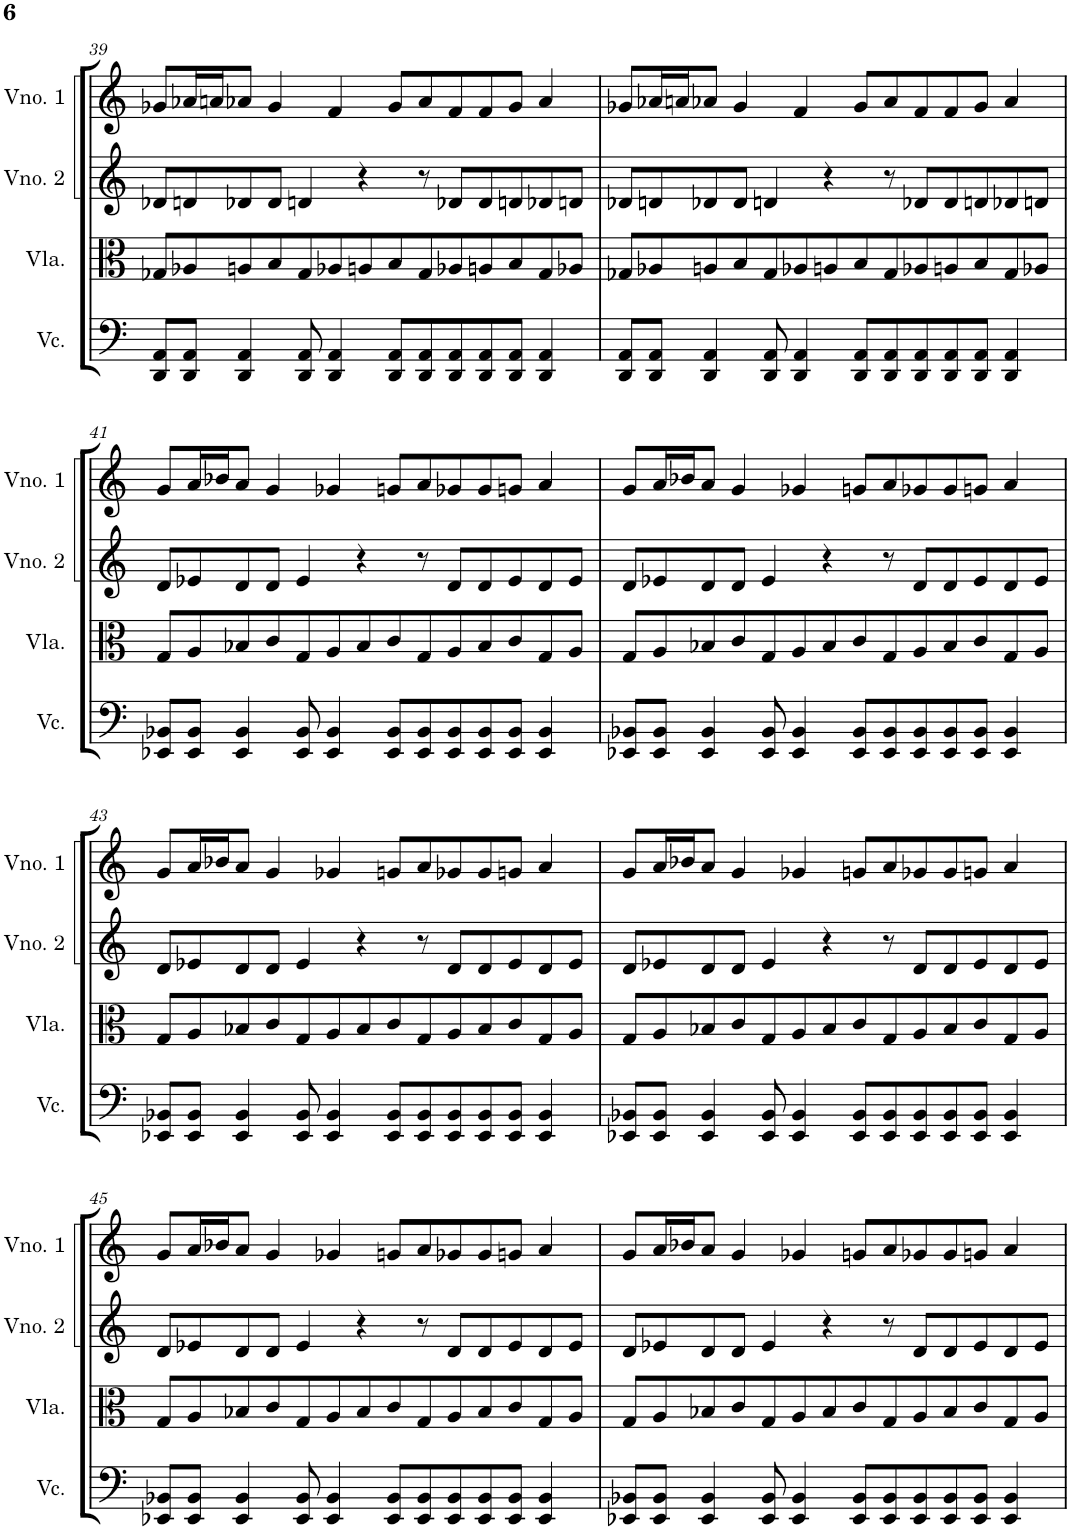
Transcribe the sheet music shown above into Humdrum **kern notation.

**kern	**kern	**kern	**kern
*part4	*part3	*part2	*part1
*staff4	*staff3	*staff2	*staff1
*I"Violoncelo	*I"Viola	*I"Violino 2	*I"Violino 1
*I'Vc.	*I'Vla.	*I'Vno. 2	*I'Vno. 1
!!LO:PB:g=z
*clefF4	*clefC3	*clefG2	*clefG2
*k[]	*k[]	*k[]	*k[]
*M7/4	*M7/4	*M7/4	*M7/4
=39	=39	=39	=39
8DD/ 8AA/L	8G-X/L	8d-X/L	8g-X/L
8DD/ 8AA/J	8A-X/	8dn/	16a-X/L
.	.	.	16an/J
4DD/ 4AA/	8An/	8d-X/	8a-X/J
.	8B/	8d-/J	4g-/
8DD/ 8AA/	8G-/	4dn/	.
4DD/ 4AA/	8A-X/	.	4f/
.	8An/	4r	.
8DD/ 8AA/L	8B/	.	8g-/L
8DD/ 8AA/	8G-/	8r	8a-/
8DD/ 8AA/	8A-X/	8d-X/L	8f/
8DD/ 8AA/	8An/	8d-/	8f/
8DD/ 8AA/J	8B/	8dn/	8g-/J
4DD/ 4AA/	8G-/	8d-X/	4a-/
.	8A-X/J	8dn/J	.
=40	=40	=40	=40
8DD/ 8AA/L	8G-X/L	8d-X/L	8g-X/L
8DD/ 8AA/J	8A-X/	8dn/	16a-X/L
.	.	.	16an/J
4DD/ 4AA/	8An/	8d-X/	8a-X/J
.	8B/	8d-/J	4g-/
8DD/ 8AA/	8G-/	4dn/	.
4DD/ 4AA/	8A-X/	.	4f/
.	8An/	4r	.
8DD/ 8AA/L	8B/	.	8g-/L
8DD/ 8AA/	8G-/	8r	8a-/
8DD/ 8AA/	8A-X/	8d-X/L	8f/
8DD/ 8AA/	8An/	8d-/	8f/
8DD/ 8AA/J	8B/	8dn/	8g-/J
4DD/ 4AA/	8G-/	8d-X/	4a-/
.	8A-X/J	8dn/J	.
!!LO:LB:g=z
=41	=41	=41	=41
8EE-X/ 8BB-X/L	8G/L	8d/L	8g/L
8EE-/ 8BB-/J	8A/	8e-X/	16a/L
.	.	.	16b-X/J
4EE-/ 4BB-/	8B-X/	8d/	8a/J
.	8c/	8d/J	4g/
8EE-/ 8BB-/	8G/	4e-/	.
4EE-/ 4BB-/	8A/	.	4g-X/
.	8B-/	4r	.
8EE-/ 8BB-/L	8c/	.	8gn/L
8EE-/ 8BB-/	8G/	8r	8a/
8EE-/ 8BB-/	8A/	8d/L	8g-X/
8EE-/ 8BB-/	8B-/	8d/	8g-/
8EE-/ 8BB-/J	8c/	8e-/	8gn/J
4EE-/ 4BB-/	8G/	8d/	4a/
.	8A/J	8e-/J	.
=42	=42	=42	=42
8EE-X/ 8BB-X/L	8G/L	8d/L	8g/L
8EE-/ 8BB-/J	8A/	8e-X/	16a/L
.	.	.	16b-X/J
4EE-/ 4BB-/	8B-X/	8d/	8a/J
.	8c/	8d/J	4g/
8EE-/ 8BB-/	8G/	4e-/	.
4EE-/ 4BB-/	8A/	.	4g-X/
.	8B-/	4r	.
8EE-/ 8BB-/L	8c/	.	8gn/L
8EE-/ 8BB-/	8G/	8r	8a/
8EE-/ 8BB-/	8A/	8d/L	8g-X/
8EE-/ 8BB-/	8B-/	8d/	8g-/
8EE-/ 8BB-/J	8c/	8e-/	8gn/J
4EE-/ 4BB-/	8G/	8d/	4a/
.	8A/J	8e-/J	.
!!LO:LB:g=z
=43	=43	=43	=43
8EE-X/ 8BB-X/L	8G/L	8d/L	8g/L
8EE-/ 8BB-/J	8A/	8e-X/	16a/L
.	.	.	16b-X/J
4EE-/ 4BB-/	8B-X/	8d/	8a/J
.	8c/	8d/J	4g/
8EE-/ 8BB-/	8G/	4e-/	.
4EE-/ 4BB-/	8A/	.	4g-X/
.	8B-/	4r	.
8EE-/ 8BB-/L	8c/	.	8gn/L
8EE-/ 8BB-/	8G/	8r	8a/
8EE-/ 8BB-/	8A/	8d/L	8g-X/
8EE-/ 8BB-/	8B-/	8d/	8g-/
8EE-/ 8BB-/J	8c/	8e-/	8gn/J
4EE-/ 4BB-/	8G/	8d/	4a/
.	8A/J	8e-/J	.
=44	=44	=44	=44
8EE-X/ 8BB-X/L	8G/L	8d/L	8g/L
8EE-/ 8BB-/J	8A/	8e-X/	16a/L
.	.	.	16b-X/J
4EE-/ 4BB-/	8B-X/	8d/	8a/J
.	8c/	8d/J	4g/
8EE-/ 8BB-/	8G/	4e-/	.
4EE-/ 4BB-/	8A/	.	4g-X/
.	8B-/	4r	.
8EE-/ 8BB-/L	8c/	.	8gn/L
8EE-/ 8BB-/	8G/	8r	8a/
8EE-/ 8BB-/	8A/	8d/L	8g-X/
8EE-/ 8BB-/	8B-/	8d/	8g-/
8EE-/ 8BB-/J	8c/	8e-/	8gn/J
4EE-/ 4BB-/	8G/	8d/	4a/
.	8A/J	8e-/J	.
!!LO:LB:g=z
=45	=45	=45	=45
8EE-X/ 8BB-X/L	8G/L	8d/L	8g/L
8EE-/ 8BB-/J	8A/	8e-X/	16a/L
.	.	.	16b-X/J
4EE-/ 4BB-/	8B-X/	8d/	8a/J
.	8c/	8d/J	4g/
8EE-/ 8BB-/	8G/	4e-/	.
4EE-/ 4BB-/	8A/	.	4g-X/
.	8B-/	4r	.
8EE-/ 8BB-/L	8c/	.	8gn/L
8EE-/ 8BB-/	8G/	8r	8a/
8EE-/ 8BB-/	8A/	8d/L	8g-X/
8EE-/ 8BB-/	8B-/	8d/	8g-/
8EE-/ 8BB-/J	8c/	8e-/	8gn/J
4EE-/ 4BB-/	8G/	8d/	4a/
.	8A/J	8e-/J	.
=46	=46	=46	=46
8EE-X/ 8BB-X/L	8G/L	8d/L	8g/L
8EE-/ 8BB-/J	8A/	8e-X/	16a/L
.	.	.	16b-X/J
4EE-/ 4BB-/	8B-X/	8d/	8a/J
.	8c/	8d/J	4g/
8EE-/ 8BB-/	8G/	4e-/	.
4EE-/ 4BB-/	8A/	.	4g-X/
.	8B-/	4r	.
8EE-/ 8BB-/L	8c/	.	8gn/L
8EE-/ 8BB-/	8G/	8r	8a/
8EE-/ 8BB-/	8A/	8d/L	8g-X/
8EE-/ 8BB-/	8B-/	8d/	8g-/
8EE-/ 8BB-/J	8c/	8e-/	8gn/J
4EE-/ 4BB-/	8G/	8d/	4a/
.	8A/J	8e-/J	.
=	=	=	=
*-	*-	*-	*-
